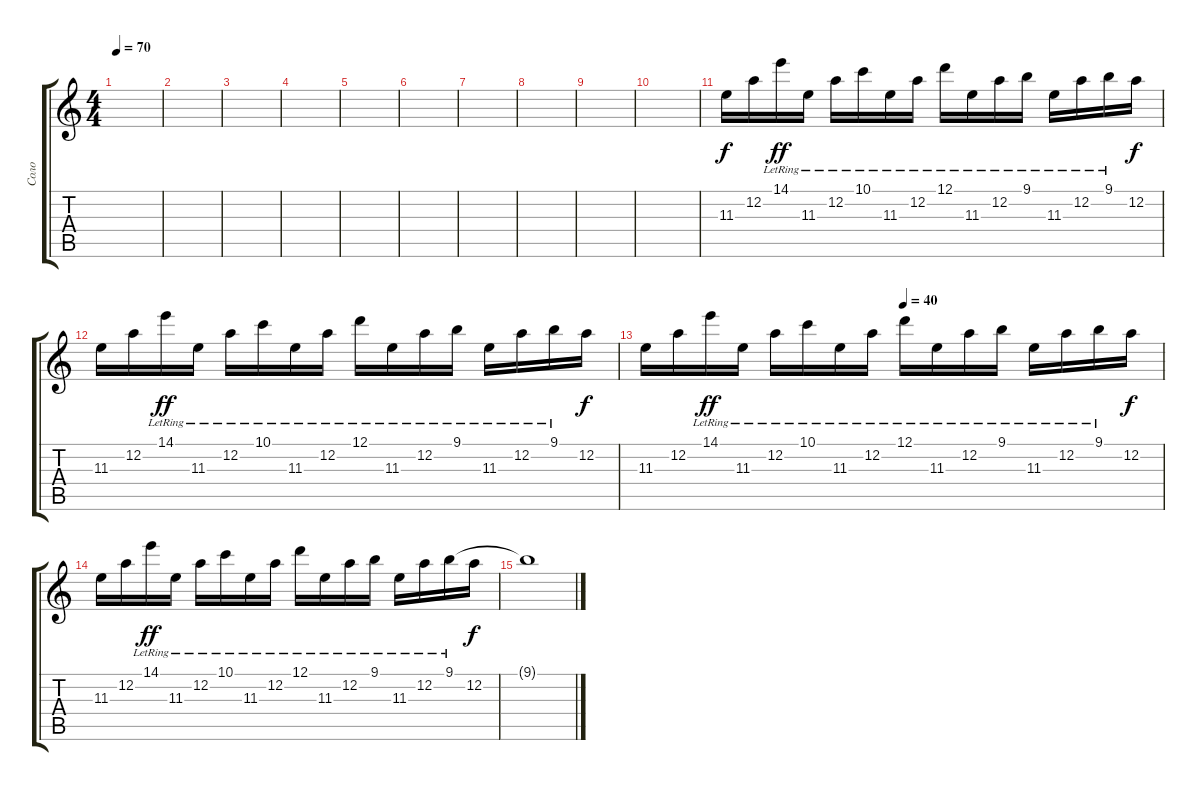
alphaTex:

\track ("Соло" "Соло") {instrument electricguitarclean}
\staff {score tabs}
\tuning (D4 A3 F3 C3 G2 C2) {hide}
\ts (4 4)
\tempo 70
\clef g2
\ks c
|
|
|
|
|
|
|
|
|
|
11.3.16{dy f} 12.2.16 14.1{lr}.16{dy ff} 11.3{lr}.16 12.2{lr}.16 10.1{lr}.16 11.3{lr}.16 12.2{lr}.16 12.1{lr}.16 11.3{lr}.16 12.2{lr}.16 9.1{lr}.16 11.3{lr}.16 12.2{lr}.16 9.1{lr}.16 12.2.16{dy f} |
11.3.16 12.2.16 14.1{lr}.16{dy ff} 11.3{lr}.16 12.2{lr}.16 10.1{lr}.16 11.3{lr}.16 12.2{lr}.16 12.1{lr}.16 11.3{lr}.16 12.2{lr}.16 9.1{lr}.16 11.3{lr}.16 12.2{lr}.16 9.1{lr}.16 12.2.16{dy f} |
\tempo (40 0.5)
11.3.16 12.2.16 14.1{lr}.16{dy ff} 11.3{lr}.16 12.2{lr}.16 10.1{lr}.16 11.3{lr}.16 12.2{lr}.16 12.1{lr}.16 11.3{lr}.16 12.2{lr}.16 9.1{lr}.16 11.3{lr}.16 12.2{lr}.16 9.1{lr}.16 12.2.16{dy f} |
11.3.16 12.2.16 14.1{lr}.16{dy ff} 11.3{lr}.16 12.2{lr}.16 10.1{lr}.16 11.3{lr}.16 12.2{lr}.16 12.1{lr}.16 11.3{lr}.16 12.2{lr}.16 9.1{lr}.16 11.3{lr}.16 12.2{lr}.16 9.1{lr}.16 12.2.16{dy f} |
9.1{t}.1
